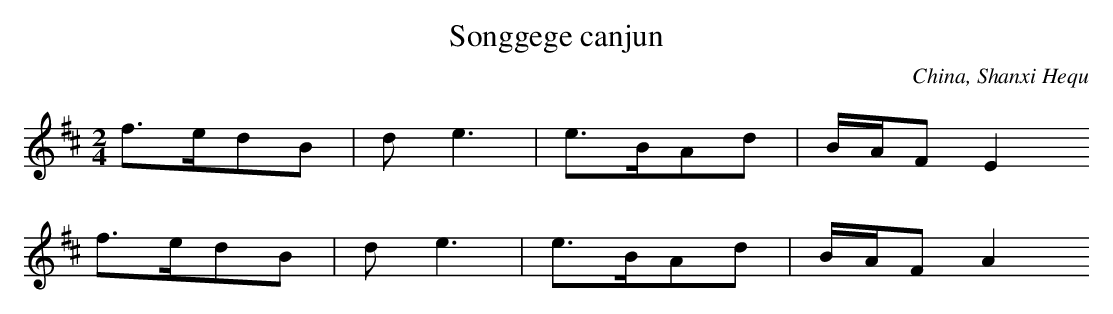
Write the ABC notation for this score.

X:1
T: Songgege canjun
O: China, Shanxi Hequ
M: 2/4
L: 1/16
K: D
f3ed2B2 | d2e6 | e3BA2d2 | BAF2E4
f3ed2B2 | d2e6 | e3BA2d2 | BAF2A4
